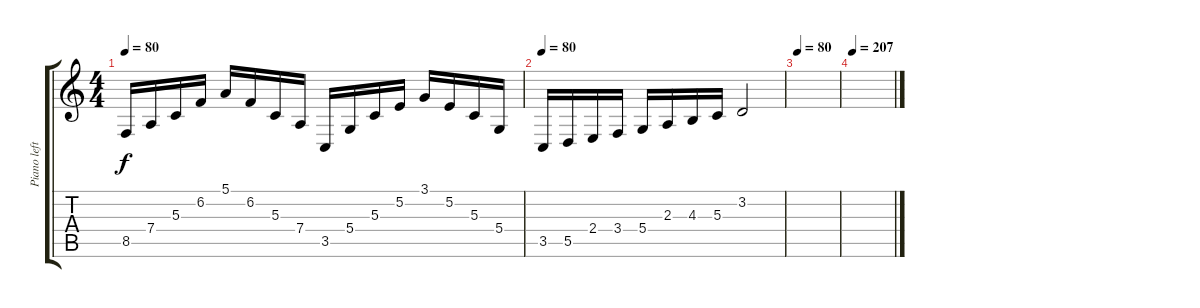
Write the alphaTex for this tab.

\track ("Piano left hand" "Piano left") {instrument acousticgrandpiano}
\staff {score tabs}
\tuning (E4 B3 G3 D3 A2 E2) {hide}
\ts (4 4)
\tempo 80
\clef g2
\ks c
8.5.16{dy f} 7.4.16 5.3.16 6.2.16 5.1.16 6.2.16 5.3.16 7.4.16 3.5.16 5.4.16 5.3.16 5.2.16 3.1.16 5.2.16 5.3.16 5.4.16 |
\tempo 80
3.5.16 5.5.16 2.4.16 3.4.16 5.4.16 2.3.16 4.3.16 5.3.16 3.2.2 |
\tempo 80
|
\tempo 207
